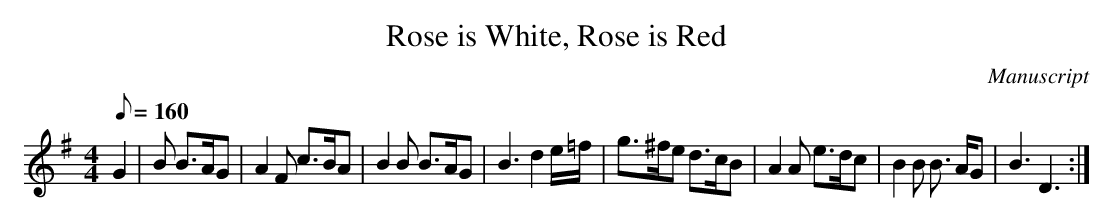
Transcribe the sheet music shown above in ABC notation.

X:1
T: Rose is White, Rose is Red
M:4/4
L:1/8
Q:160
O:Manuscript
K:G
G2|B B>AG|A2 F c>BA|B2 B B>AG|B3 d2 e/2=f/2|g>^fe d>cB|A2 A e>dc|B2 B B> AG|B3 D3:|
